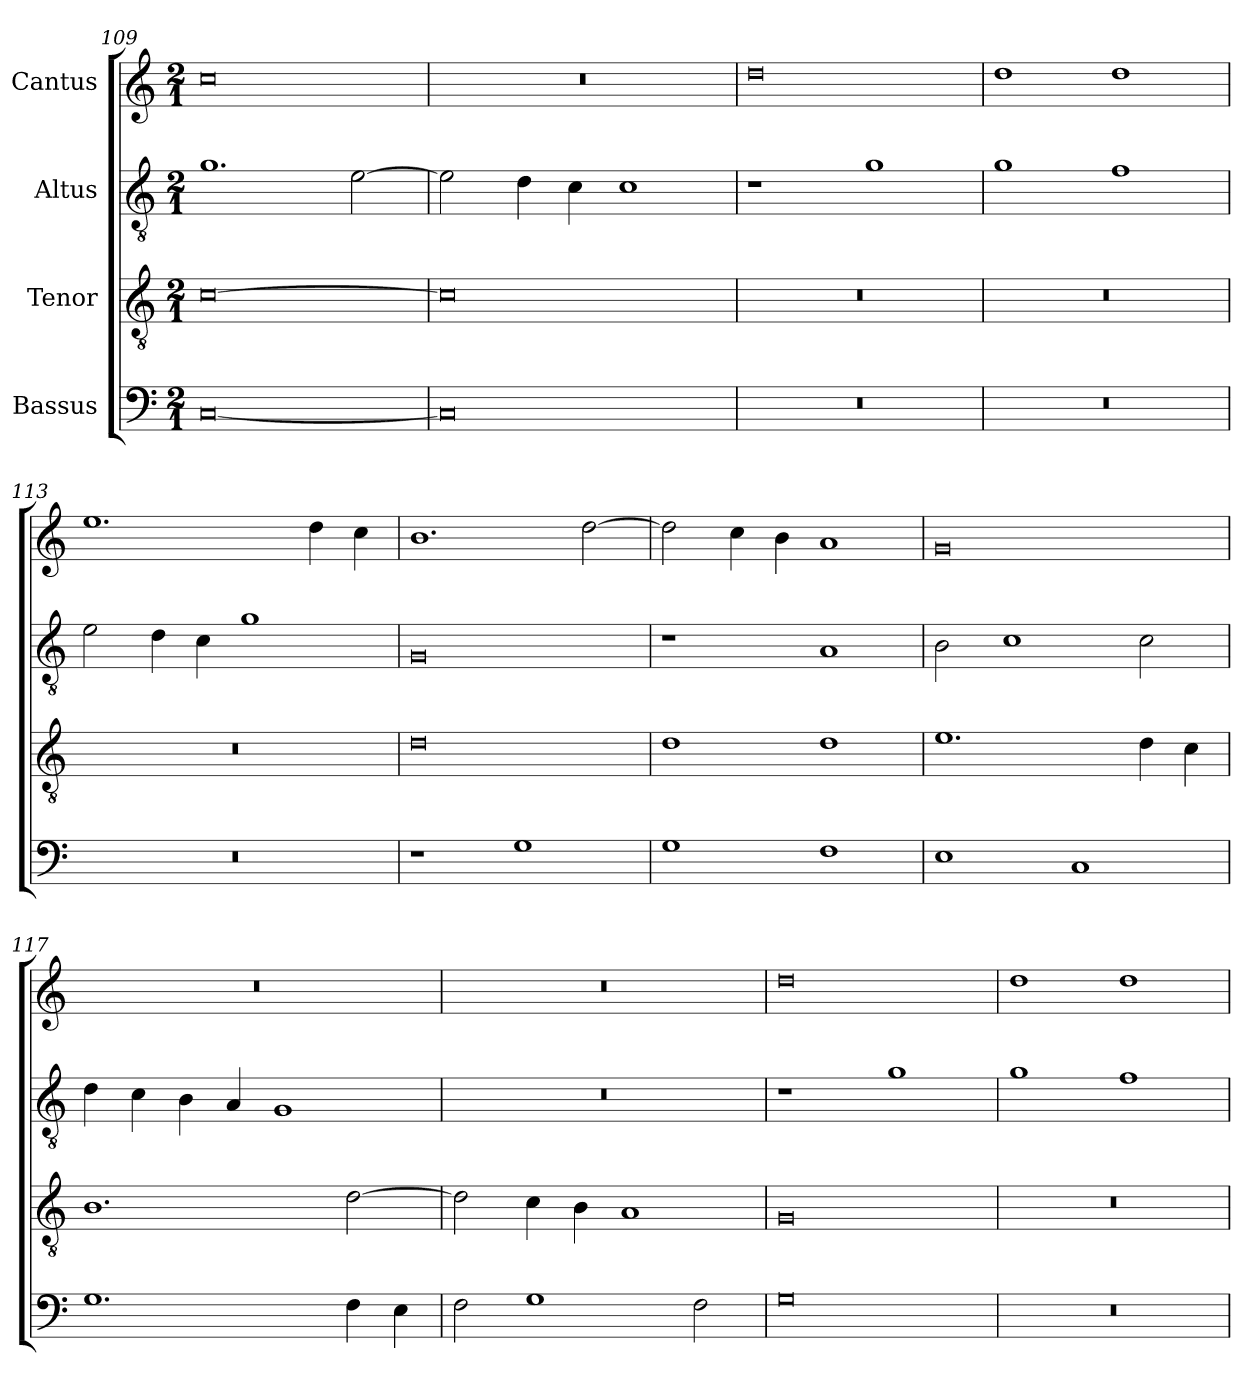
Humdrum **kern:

**kern	**kern	**kern	**kern
*part4	*part3	*part2	*part1
*staff4	*staff3	*staff2	*staff1
*I"Bassus	*I"Tenor	*I"Altus	*I"Cantus
!!LO:LB:g=z
*clefF4	*clefGv2	*clefGv2	*clefG2
*	*ITrd7c12	*ITrd7c12	*
*k[]	*k[]	*k[]	*k[]
*C:	*C:	*C:	*C:
*M2/1	*M2/1	*M2/1	*M2/1
=109	=109	=109	=109
[<0Ci	[>0Ci	1.Gi	0cci
.	.	[>2Ei\	.
=110	=110	=110	=110
!	!	!	!LO:N:vis=1
0Ci]	0Ci]	2Ei\]	0r
.	.	4Di\	.
.	.	4Ci\	.
.	.	1Ci	.
=111	=111	=111	=111
!LO:N:vis=1	!LO:N:vis=1	!	!
0r	0r	1r	0ddi
.	.	1Gi	.
=112	=112	=112	=112
!LO:N:vis=1	!LO:N:vis=1	!	!
0r	0r	1Gi	1ddi
.	.	1Fi	1ddi
=113	=113	=113	=113
!LO:N:vis=1	!LO:N:vis=1	!	!
0r	0r	2Ei\	1.eei
.	.	4Di\	.
.	.	4Ci\	.
.	.	1Gi	.
.	.	.	4ddi\
.	.	.	4cci\
=114	=114	=114	=114
1r	0Di	0GGi	1.bi
1Gi	.	.	.
.	.	.	[>2ddi\
!!LO:LB:g=z
=115	=115	=115	=115
1Gi	1Di	1r	2ddi\]
.	.	.	4cci\
.	.	.	4bi\
1Fi	1Di	1AAi	1ai
=116	=116	=116	=116
1Ei	1.Ei	2BBi\	0gi
.	.	1Ci	.
1Ci	.	.	.
.	4Di\	2Ci\	.
.	4Ci\	.	.
=117	=117	=117	=117
!	!	!	!LO:N:vis=1
1.Gi	1.BBi	4Di\	0r
.	.	4Ci\	.
.	.	4BBi\	.
.	.	4AAi/	.
.	.	1GGi	.
4Fi\	[>2Di\	.	.
4Ei\	.	.	.
=118	=118	=118	=118
!	!	!LO:N:vis=1	!LO:N:vis=1
2Fi\	2Di\]	0r	0r
1Gi	4Ci\	.	.
.	4BBi\	.	.
.	1AAi	.	.
2Fi\	.	.	.
=119	=119	=119	=119
0Gi	0GGi	1r	0ddi
.	.	1Gi	.
=120	=120	=120	=120
!LO:N:vis=1	!LO:N:vis=1	!	!
0r	0r	1Gi	1ddi
.	.	1Fi	1ddi
=	=	=	=
*-	*-	*-	*-
